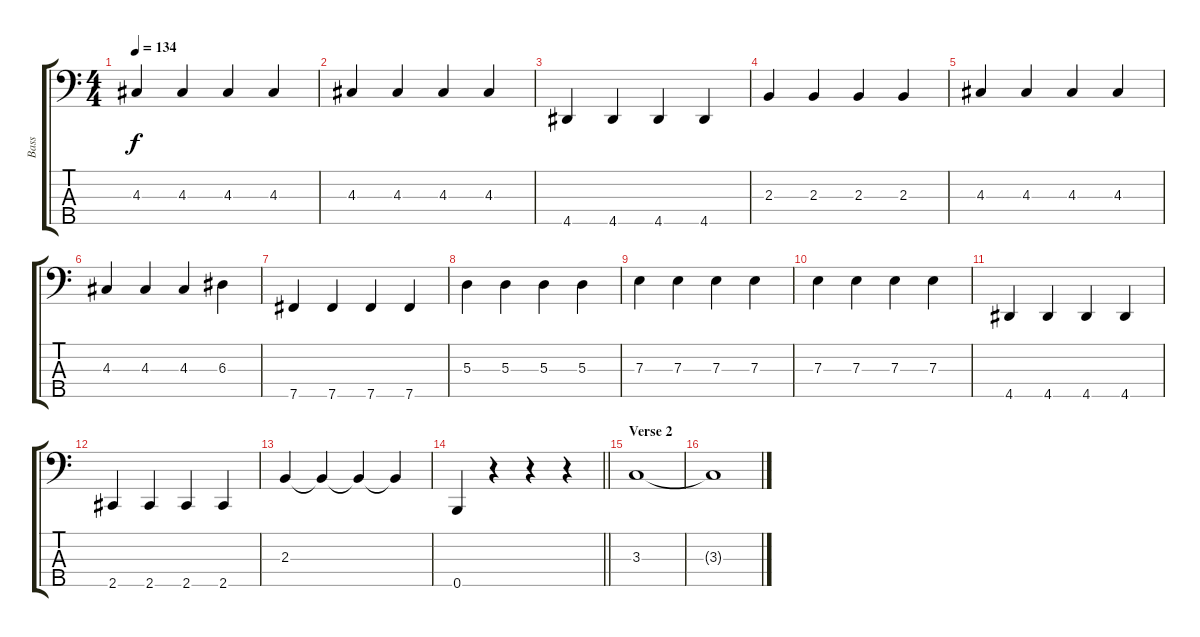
\track ("Bass" "Bass") {instrument electricbassfinger}
\staff {score tabs}
\tuning (G2 D2 A1 E1 B0) {hide}
\ts (4 4)
\tempo 134
\clef f4
\ks c
4.3.4{dy f} 4.3.4 4.3.4 4.3.4 |
4.3.4 4.3.4 4.3.4 4.3.4 |
4.5.4 4.5.4 4.5.4 4.5.4 |
2.3.4 2.3.4 2.3.4 2.3.4 |
4.3.4 4.3.4 4.3.4 4.3.4 |
4.3.4 4.3.4 4.3.4 6.3.4 |
7.5.4 7.5.4 7.5.4 7.5.4 |
5.3.4 5.3.4 5.3.4 5.3.4 |
7.3.4 7.3.4 7.3.4 7.3.4 |
7.3.4 7.3.4 7.3.4 7.3.4 |
4.5.4 4.5.4 4.5.4 4.5.4 |
2.5.4 2.5.4 2.5.4 2.5.4 |
2.3.4 2.3{t}.4 2.3{t}.4 2.3{t}.4 |
\barLineRight lightlight
0.5.4 r.4 r.4 r.4 |
\section ("" "Verse 2")
3.3.1 |
3.3{t}.1
